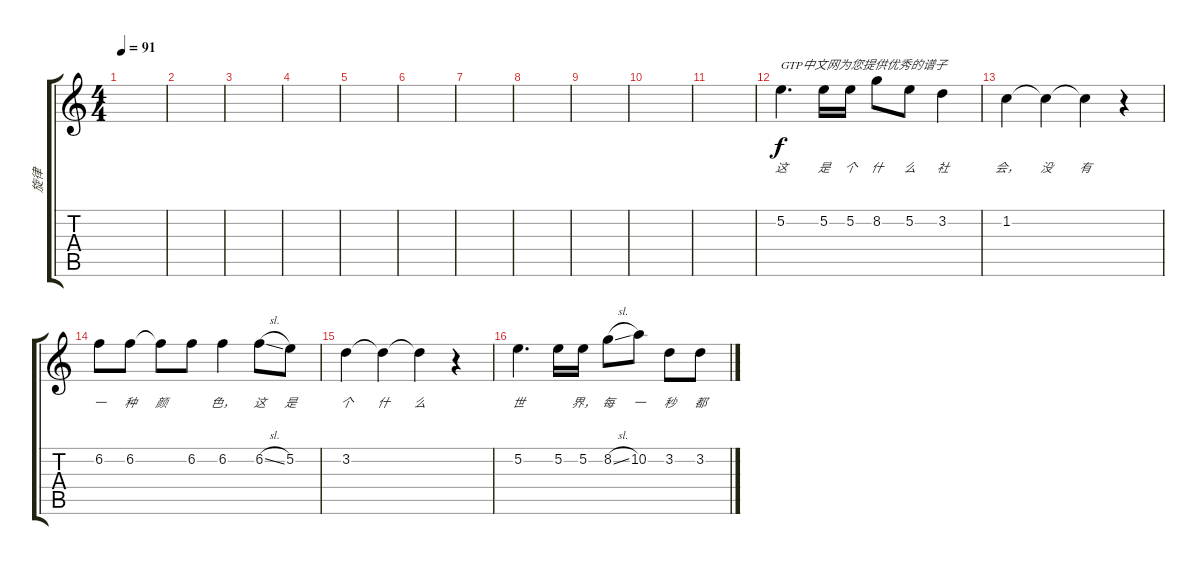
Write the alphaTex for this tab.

\track ("旋律" "旋律") {instrument electricguitarclean}
\staff {score tabs}
\tuning (E4 B3 G3 D3 A2 E2) {hide}
\ts (4 4)
\tempo 91
\clef g2
\ks c
|
|
|
|
|
|
|
|
|
|
|
5.2.4{d txt "GTP中文网为您提供优秀的谱子" lyrics (0 "这") lyrics (1 "") lyrics (2 "") lyrics (3 "") lyrics (4 "")} 5.2.16{lyrics (0 "是") lyrics (1 "") lyrics (2 "") lyrics (3 "") lyrics (4 "")} 5.2.16{lyrics (0 "个") lyrics (1 "") lyrics (2 "") lyrics (3 "") lyrics (4 "")} 8.2.8{lyrics (0 "什") lyrics (1 "") lyrics (2 "") lyrics (3 "") lyrics (4 "")} 5.2.8{lyrics (0 "么") lyrics (1 "") lyrics (2 "") lyrics (3 "") lyrics (4 "")} 3.2.4{lyrics (0 "社") lyrics (1 "") lyrics (2 "") lyrics (3 "") lyrics (4 "")} |
1.2.4{lyrics (0 "会，") lyrics (1 "") lyrics (2 "") lyrics (3 "") lyrics (4 "")} 1.2{t}.4{lyrics (0 "没") lyrics (1 "") lyrics (2 "") lyrics (3 "") lyrics (4 "")} 1.2{t}.4{lyrics (0 "有") lyrics (1 "") lyrics (2 "") lyrics (3 "") lyrics (4 "")} r.4 |
6.2.8{lyrics (0 "一") lyrics (1 "") lyrics (2 "") lyrics (3 "") lyrics (4 "")} 6.2.8{lyrics (0 "种") lyrics (1 "") lyrics (2 "") lyrics (3 "") lyrics (4 "")} 6.2{t}.8{lyrics (0 "颜") lyrics (1 "") lyrics (2 "") lyrics (3 "") lyrics (4 "")} 6.2.8{lyrics (0 "") lyrics (1 "") lyrics (2 "") lyrics (3 "") lyrics (4 "")} 6.2.4{lyrics (0 "色，") lyrics (1 "") lyrics (2 "") lyrics (3 "") lyrics (4 "")} 6.2{sl}.8{lyrics (0 "这") lyrics (1 "") lyrics (2 "") lyrics (3 "") lyrics (4 "")} 5.2.8{lyrics (0 "是") lyrics (1 "") lyrics (2 "") lyrics (3 "") lyrics (4 "")} |
3.2.4{lyrics (0 "个") lyrics (1 "") lyrics (2 "") lyrics (3 "") lyrics (4 "")} 3.2{t}.4{lyrics (0 "什") lyrics (1 "") lyrics (2 "") lyrics (3 "") lyrics (4 "")} 3.2{t}.4{lyrics (0 "么") lyrics (1 "") lyrics (2 "") lyrics (3 "") lyrics (4 "")} r.4 |
5.2.4{d lyrics (0 "世") lyrics (1 "") lyrics (2 "") lyrics (3 "") lyrics (4 "")} 5.2.16{lyrics (0 "") lyrics (1 "") lyrics (2 "") lyrics (3 "") lyrics (4 "")} 5.2.16{lyrics (0 "界，") lyrics (1 "") lyrics (2 "") lyrics (3 "") lyrics (4 "")} 8.2{sl}.8{lyrics (0 "每") lyrics (1 "") lyrics (2 "") lyrics (3 "") lyrics (4 "")} 10.2.8{lyrics (0 "一") lyrics (1 "") lyrics (2 "") lyrics (3 "") lyrics (4 "")} 3.2.8{lyrics (0 "秒") lyrics (1 "") lyrics (2 "") lyrics (3 "") lyrics (4 "")} 3.2.8{lyrics (0 "都") lyrics (1 "") lyrics (2 "") lyrics (3 "") lyrics (4 "")}
